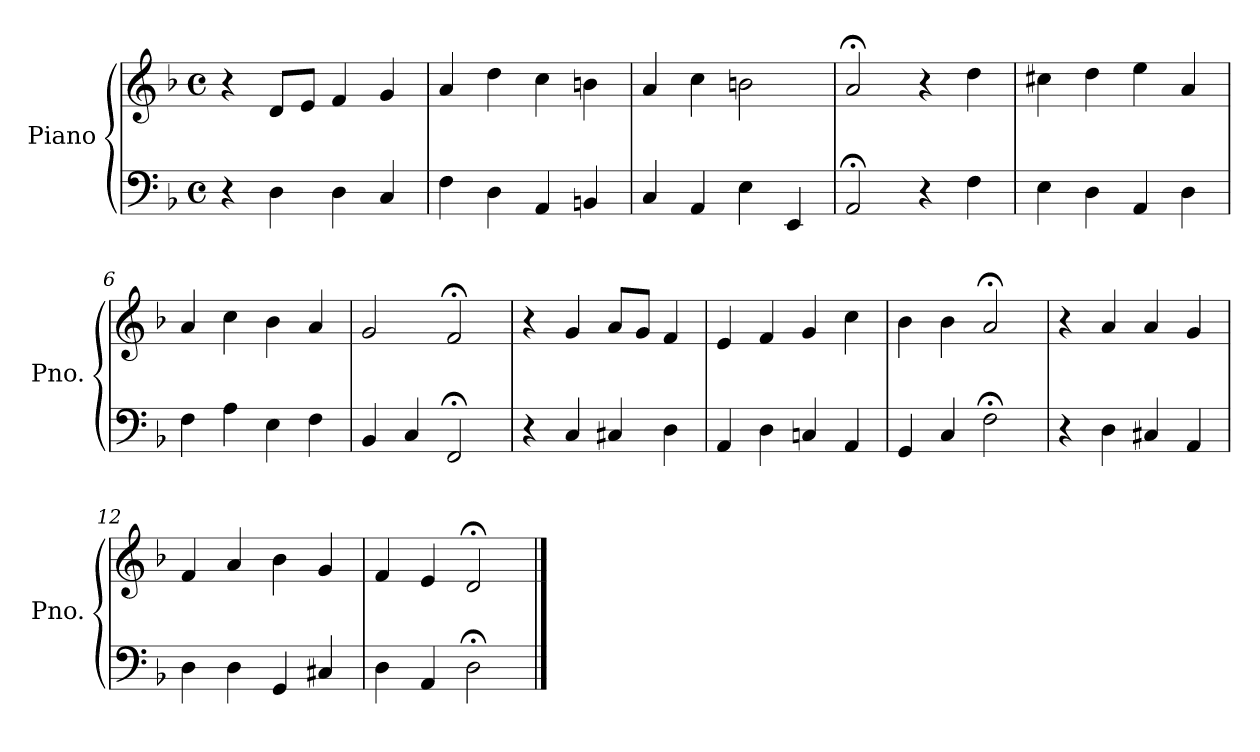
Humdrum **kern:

**kern	**kern
*part1	*part1
*staff2	*staff1
*I"Piano	*
*I'Pno.	*
*clefF4	*clefG2
*k[b-]	*k[b-]
*M4/4	*M4/4
*met(c)	*met(c)
=1	=1
4r	4r
4D\	8d/L
.	8e/J
4D\	4f/
4C/	4g/
=2	=2
4F\	4a/
4D\	4dd\
4AA/	4cc\
4BBn/	4bn\
=3	=3
4C/	4a/
4AA/	4cc\
4E\	2bn\
4EE/	.
=4	=4
2AA;</	2a;</
4r	4r
4F\	4dd\
=5	=5
4E\	4cc#X\
4D\	4dd\
4AA/	4ee\
4D\	4a/
=6	=6
4F\	4a/
4A\	4cc\
4E\	4b-\
4F\	4a/
=7	=7
4BB-/	2g/
4C/	.
2FF;</	2f;</
!!LO:LB:g=z
=8	=8
4r	4r
4C/	4g/
4C#X/	8a/L
.	8g/J
4D\	4f/
=9	=9
4AA/	4e/
4D\	4f/
4Cn/	4g/
4AA/	4cc\
=10	=10
4GG/	4b-\
4C/	4b-\
2F;<\	2a;</
=11	=11
4r	4r
4D\	4a/
4C#X/	4a/
4AA/	4g/
=12	=12
4D\	4f/
4D\	4a/
4GG/	4b-\
4C#X/	4g/
=13	=13
4D\	4f/
4AA/	4e/
2D;<\	2d;</
==	==
*-	*-
